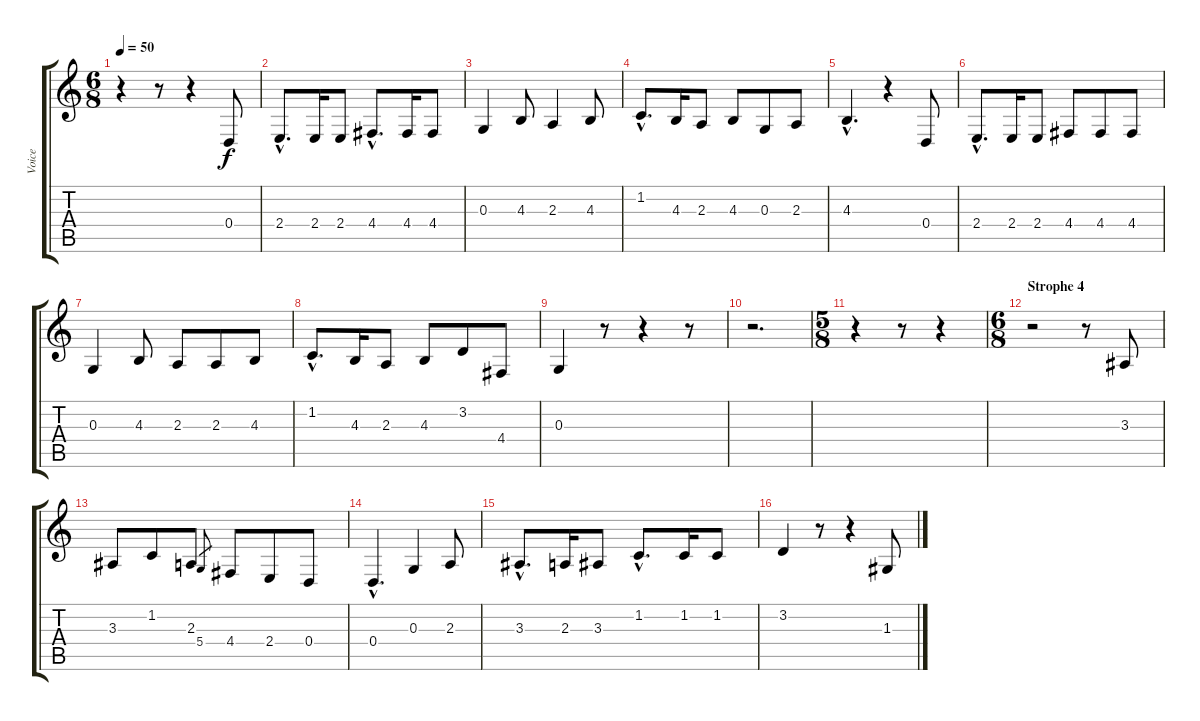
\track ("Voice" "Voice") {instrument flute}
\staff {score tabs}
\tuning (E4 B3 G3 D3 A2 E2) {hide}
\ts (6 8)
\tempo 50
\clef g2
\ks c
r.4{dy f} r.8 r.4 0.4.8 |
2.4{hac}.8{d} 2.4.16 2.4.8 4.4{hac}.8{d} 4.4.16 4.4.8 |
0.3.4 4.3.8 2.3.4 4.3.8 |
1.2{hac}.8{d} 4.3.16 2.3.8 4.3.8 0.3.8 2.3.8 |
4.3{hac}.4{d} r.4 0.4.8 |
2.4{hac}.8{d} 2.4.16 2.4.8 4.4.8 4.4.8 4.4.8 |
0.3.4 4.3.8 2.3.8 2.3.8 4.3.8 |
1.2{hac}.8{d} 4.3.16 2.3.8 4.3.8 3.2.8 4.4.8 |
0.3.4 r.8 r.4 r.8 |
r.2{d} |
\ts (5 8)
r.4 r.8 r.4 |
\ts (6 8)
\section ("" "Strophe 4")
r.2 r.8 3.3.8 |
3.3.8 1.2.8 2.3.8 5.4.8{gr} 4.4.8 2.4.8 0.4.8 |
0.4{hac}.4{d} 0.3.4 2.3.8 |
3.3{hac}.8{d} 2.3.16 3.3.8 1.2{hac}.8{d} 1.2.16 1.2.8 |
3.2.4 r.8 r.4 1.3.8
